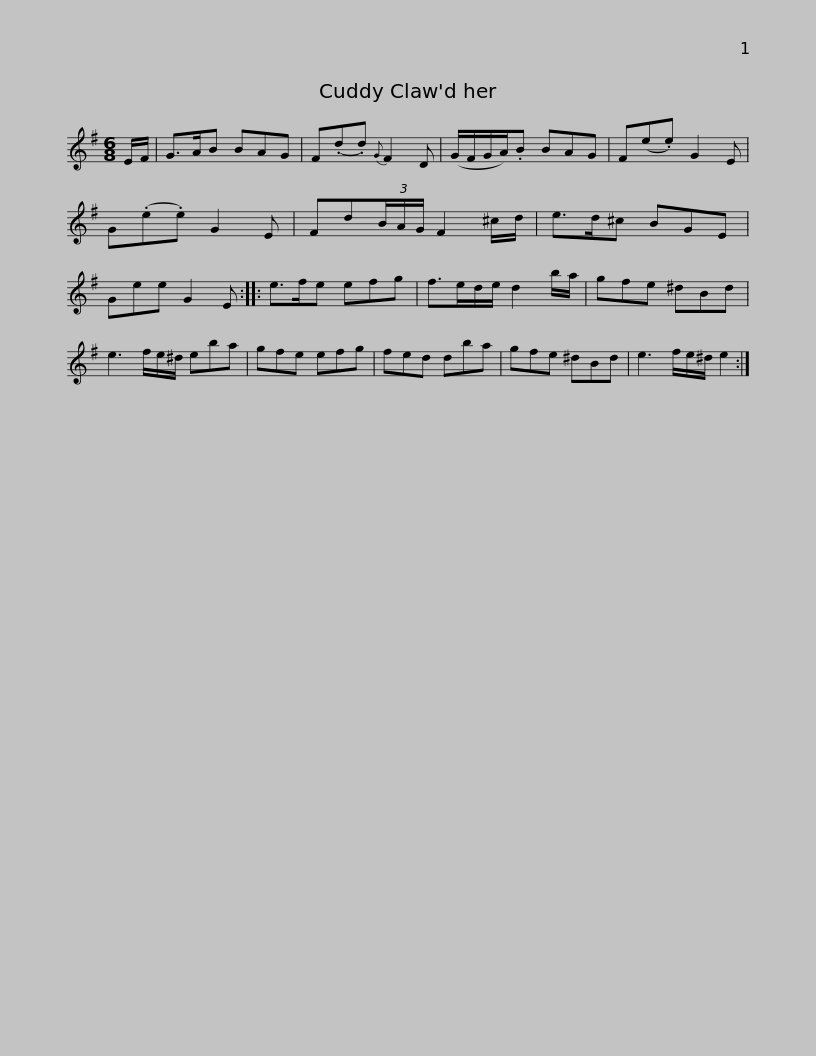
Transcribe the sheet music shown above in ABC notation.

X:1
L:1/8
M:6/8
I:linebreak $
K:Emin
V:1 treble
V:1
 E/F/ | G>AB BAG | F(.d.d){G} F2 D | (G/F/G/A/).B BAG | F(e.e) G2 E | %5
 G(.e.e) G2 E | Fd(3B/A/G/ F2 ^c/d/ |$ e>d^c BGE | Gee G2 E :: e>fe efg | %10
 f>ed/e/ d2 b/a/ | gfe ^dBd | e3 f/e/^d/ eba |$ gfe efg | fed dba | %15
 gfe ^dBd | e3 f/e/^d/ e2 :| %17
